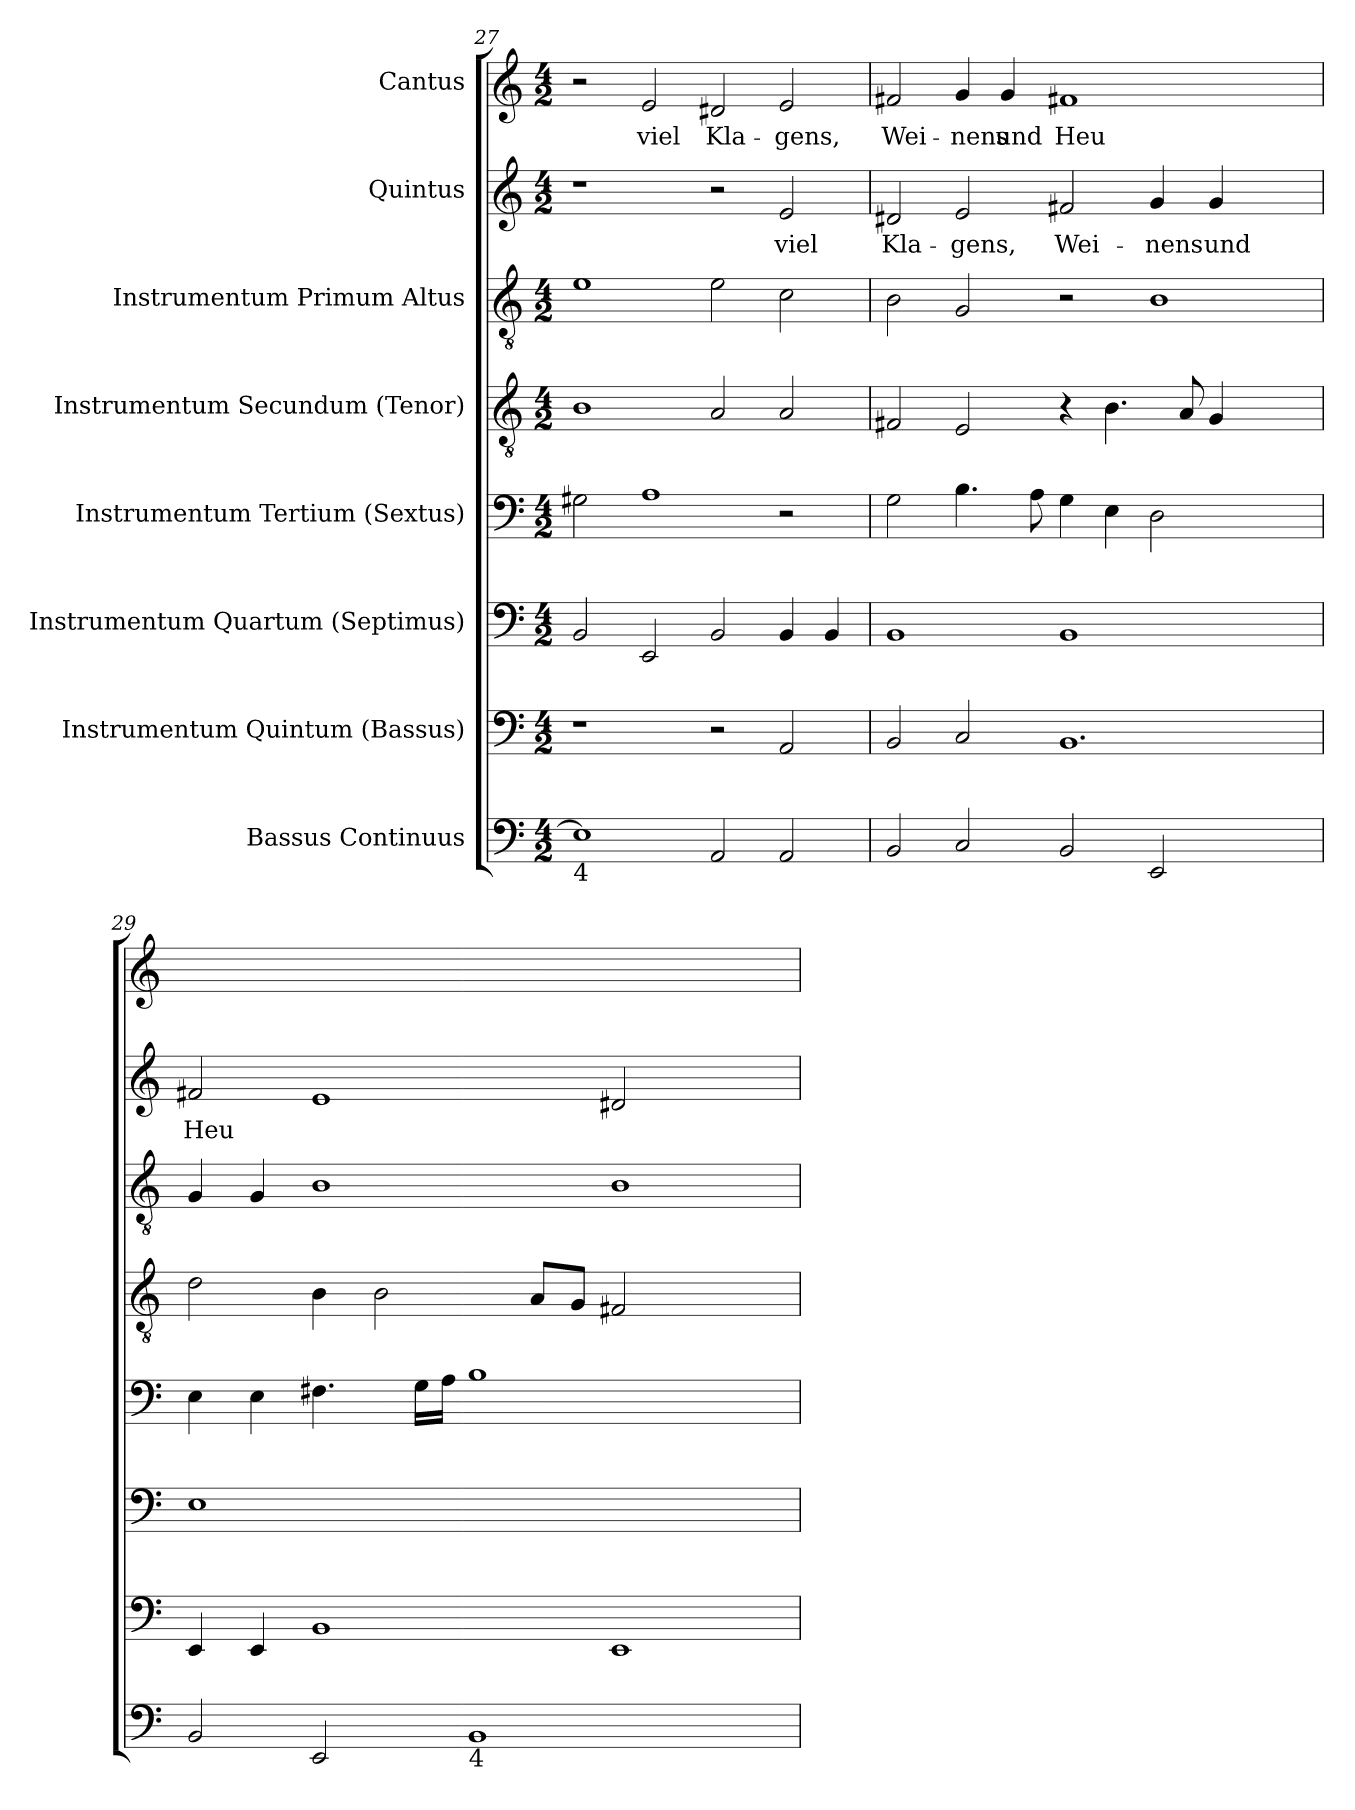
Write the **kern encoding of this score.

**kern	**kern	**kern	**kern	**kern	**kern	**kern	**text	**kern	**text
*part8	*part7	*part6	*part5	*part4	*part3	*part2	*part2	*part1	*part1
*staff8	*staff7	*staff6	*staff5	*staff4	*staff3	*staff2	*staff2	*staff1	*staff1
*I"Bassus Continuus	*I"Instrumentum Quintum (Bassus)	*I"Instrumentum Quartum (Septimus)	*I"Instrumentum Tertium (Sextus)	*I"Instrumentum Secundum (Tenor)	*I"Instrumentum Primum Altus	*I"Quintus	*	*I"Cantus	*
*clefF4	*clefF4	*clefF4	*clefF4	*clefGv2	*clefGv2	*clefG2	*	*clefG2	*
*k[]	*k[]	*k[]	*k[]	*k[]	*k[]	*k[]	*	*k[]	*
*C:	*C:	*C:	*C:	*C:	*C:	*C:	*	*C:	*
*M4/2	*M4/2	*M4/2	*M4/2	*M4/2	*M4/2	*M4/2	*	*M4/2	*
=27	=27	=27	=27	=27	=27	=27	=27	=27	=27
!LO:TX:b:t=4	!	!	!	!	!	!	!	!	!
1E]	1r	2BB	2G#X	1B	1e	1r	.	2r	.
!	!	!	!	!	!	!	!	!	!LO:LY:b
.	.	2EE	1A	.	.	.	.	2e	viel
!	!	!	!	!	!	!	!	!	!LO:LY:b
2AA	2r	2BB	.	2A	2e	2r	.	2d#X	Kla-
!	!	!	!	!	!	!	!LO:LY:b	!	!LO:LY:b
2AA	2AA	4BB	2r	2A	2c	2e	viel	2e	-gens,
.	.	4BB	.	.	.	.	.	.	.
=28	=28	=28	=28	=28	=28	=28	=28	=28	=28
!	!	!	!	!	!	!	!LO:LY:b	!	!LO:LY:b
2BB	2BB	1BB	2G	2F#X	2B	2d#X	Kla-	2f#X	Wei-
!	!	!	!	!	!	!	!LO:LY:b	!	!LO:LY:b
2C	2C	.	4.B	2E	2G	2e	-gens,	4g	-nens
!	!	!	!	!	!	!	!	!	!LO:LY:b
.	.	.	.	.	.	.	.	4g	und
.	.	.	8A	.	.	.	.	.	.
!	!	!	!	!	!	!	!LO:LY:b	!	!LO:LY:b
2BB	1.BB	1BB	4G	4r	2r	2f#X	Wei-	1f#X	Heu
.	.	.	4E	4.B	.	.	.	.	.
!	!	!	!	!	!	!	!LO:LY:b	!	!
2EE	.	.	2D	.	1B	4g	-nens	.	.
.	.	.	.	8A	.	.	.	.	.
!	!	!	!	!	!	!	!LO:LY:b	!	!
.	.	.	.	4G	.	4g	und	.	.
2ryy	.	2ryy	2ryy	2ryy	.	2ryy	.	2ryy	.
=29	=29	=29	=29	=29	=29	=29	=29	=29	=29
!	!	!	!	!	!	!	!LO:LY:b	!	!LO:LY:b
2BB	4EE	1E	4E	2d	4G	2f#X	Heu	[1.eyy	lens,
.	4EE	.	4E	.	4G	.	.	.	.
2EE	1BB	.	4.F#X	4B	1B	1e	.	.	.
.	.	.	.	2B	.	.	.	.	.
.	.	.	16GLL	.	.	.	.	.	.
.	.	.	16AJJ	.	.	.	.	.	.
!LO:TX:b:t=4	!	!	!	!	!	!	!	!	!
1BB	.	1.ryy	1B	.	.	.	.	.	.
.	.	.	.	8AL	.	.	.	.	.
.	.	.	.	8GJ	.	.	.	.	.
.	1EE	.	.	2F#X	1B	2d#X	.	2eyy]	.
2ryy	.	.	2ryy	2ryy	.	2ryy	.	2ryy	.
=	=	=	=	=	=	=	=	=	=
*-	*-	*-	*-	*-	*-	*-	*-	*-	*-
